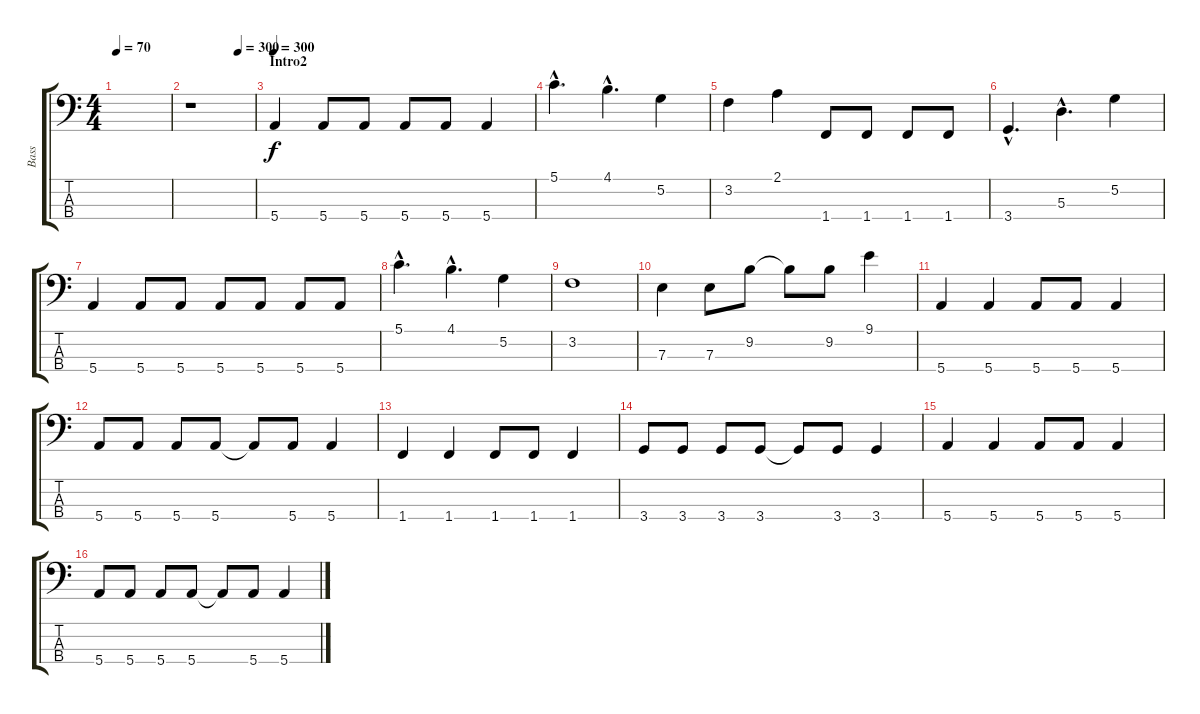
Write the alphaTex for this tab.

\track ("Bass" "Bass") {instrument electricbassfinger}
\staff {score tabs}
\tuning (G2 D2 A1 E1) {hide}
\ts (4 4)
\tempo 70
\clef f4
\ks c
|
\tempo (300 0.75)
r.1 |
\section ("" "Intro2")
\tempo 300
5.4.4 5.4.8 5.4.8 5.4.8 5.4.8 5.4.4 |
5.1{hac}.4{d} 4.1{hac}.4{d} 5.2.4 |
3.2.4 2.1.4 1.4.8 1.4.8 1.4.8 1.4.8 |
3.4{hac}.4{d} 5.3{hac}.4{d} 5.2.4 |
5.4.4 5.4.8 5.4.8 5.4.8 5.4.8 5.4.8 5.4.8 |
5.1{hac}.4{d} 4.1{hac}.4{d} 5.2.4 |
3.2.1 |
7.3.4 7.3.8 9.2.8 9.2{t}.8 9.2.8 9.1.4 |
5.4.4 5.4.4 5.4.8 5.4.8 5.4.4 |
5.4.8 5.4.8 5.4.8 5.4.8 5.4{t}.8 5.4.8 5.4.4 |
1.4.4 1.4.4 1.4.8 1.4.8 1.4.4 |
3.4.8 3.4.8 3.4.8 3.4.8 3.4{t}.8 3.4.8 3.4.4 |
5.4.4 5.4.4 5.4.8 5.4.8 5.4.4 |
5.4.8 5.4.8 5.4.8 5.4.8 5.4{t}.8 5.4.8 5.4.4
